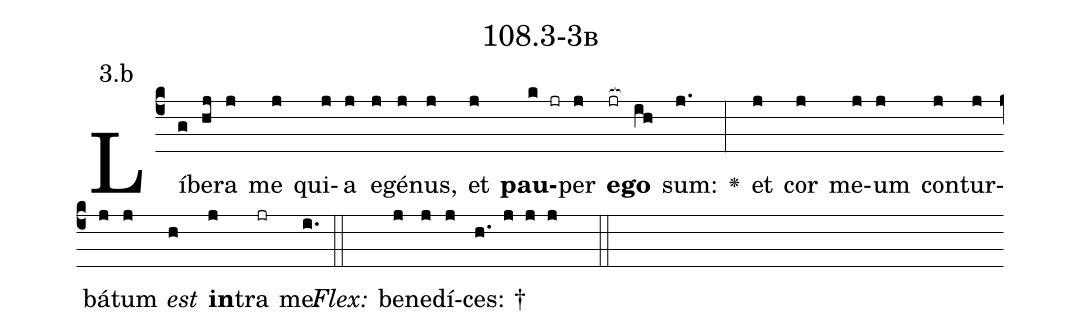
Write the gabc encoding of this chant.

name: 108.3-3b;
annotation: 3.b;
%%
(c4)Lí(g)be(hj)ra(j) me(j) qui(j)a(j) e(j)gé(j)nus,(j) et(j) <b>pau</b>(k jr)per(j) <b>e</b>(jr[ocb:1{])<b>go</b>(ih[ocb:0}]) sum:(j.) <v>\greheightstar</v>(:) et(j) cor(j) me(j)um(j) con(j)tur(j)bá(j)tum(j) <i>est</i>(h) <b>in</b>(j)tra(jr) me.(i.) (::)
<i>Flex:</i>()  be(j)ne(j)dí(j)ces: †(h. j j j  ::)

%E(j) u(j) o(j) u(h) a(j) e.(i.) (::)
